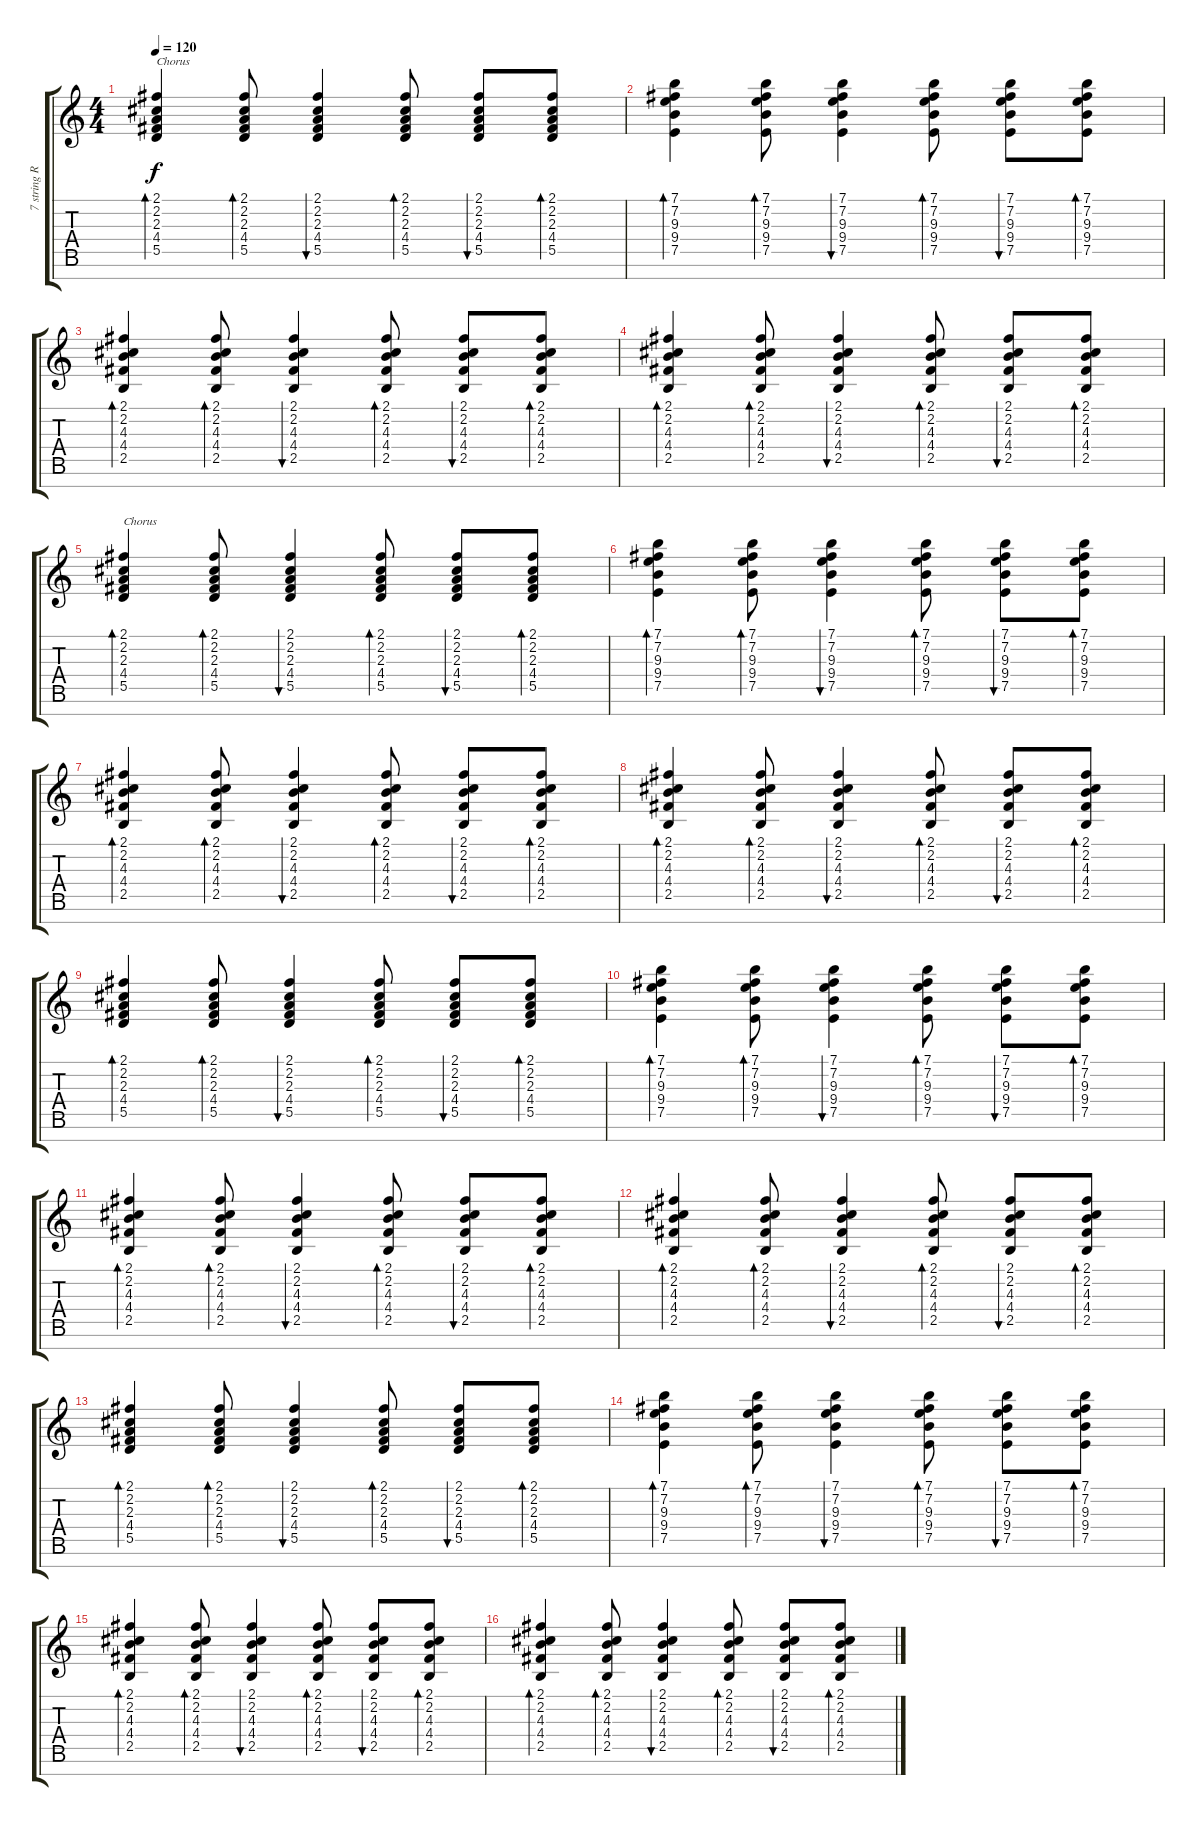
\track ("7 string Rhythm (hot clean elec)" "7 string R") {instrument acousticguitarsteel}
\staff {score tabs}
\tuning (E4 B3 G3 D3 A2 E2 B1) {hide}
\ts (4 4)
\tempo 120
\clef g2
\ks c
(2.1 2.2 2.3 4.4 5.5).4{bd 60 txt "Chorus" dy f} (2.1 2.2 2.3 4.4 5.5).8{bd 60} (2.1 2.2 2.3 4.4 5.5).4{bu 60} (2.1 2.2 2.3 4.4 5.5).8{bd 60} (2.1 2.2 2.3 4.4 5.5).8{bu 60} (2.1 2.2 2.3 4.4 5.5).8{bd 60} |
(7.1 7.2 9.3 9.4 7.5).4{bd 60} (7.1 7.2 9.3 9.4 7.5).8{bd 60} (7.1 7.2 9.3 9.4 7.5).4{bu 60} (7.1 7.2 9.3 9.4 7.5).8{bd 60} (7.1 7.2 9.3 9.4 7.5).8{bu 60} (7.1 7.2 9.3 9.4 7.5).8{bd 60} |
(2.1 2.2 4.3 4.4 2.5).4{bd 60} (2.1 2.2 4.3 4.4 2.5).8{bd 60} (2.1 2.2 4.3 4.4 2.5).4{bu 60} (2.1 2.2 4.3 4.4 2.5).8{bd 60} (2.1 2.2 4.3 4.4 2.5).8{bu 60} (2.1 2.2 4.3 4.4 2.5).8{bd 60} |
(2.1 2.2 4.3 4.4 2.5).4{bd 60} (2.1 2.2 4.3 4.4 2.5).8{bd 60} (2.1 2.2 4.3 4.4 2.5).4{bu 60} (2.1 2.2 4.3 4.4 2.5).8{bd 60} (2.1 2.2 4.3 4.4 2.5).8{bu 60} (2.1 2.2 4.3 4.4 2.5).8{bd 60} |
(2.1 2.2 2.3 4.4 5.5).4{bd 60 txt "Chorus"} (2.1 2.2 2.3 4.4 5.5).8{bd 60} (2.1 2.2 2.3 4.4 5.5).4{bu 60} (2.1 2.2 2.3 4.4 5.5).8{bd 60} (2.1 2.2 2.3 4.4 5.5).8{bu 60} (2.1 2.2 2.3 4.4 5.5).8{bd 60} |
(7.1 7.2 9.3 9.4 7.5).4{bd 60} (7.1 7.2 9.3 9.4 7.5).8{bd 60} (7.1 7.2 9.3 9.4 7.5).4{bu 60} (7.1 7.2 9.3 9.4 7.5).8{bd 60} (7.1 7.2 9.3 9.4 7.5).8{bu 60} (7.1 7.2 9.3 9.4 7.5).8{bd 60} |
(2.1 2.2 4.3 4.4 2.5).4{bd 60} (2.1 2.2 4.3 4.4 2.5).8{bd 60} (2.1 2.2 4.3 4.4 2.5).4{bu 60} (2.1 2.2 4.3 4.4 2.5).8{bd 60} (2.1 2.2 4.3 4.4 2.5).8{bu 60} (2.1 2.2 4.3 4.4 2.5).8{bd 60} |
(2.1 2.2 4.3 4.4 2.5).4{bd 60} (2.1 2.2 4.3 4.4 2.5).8{bd 60} (2.1 2.2 4.3 4.4 2.5).4{bu 60} (2.1 2.2 4.3 4.4 2.5).8{bd 60} (2.1 2.2 4.3 4.4 2.5).8{bu 60} (2.1 2.2 4.3 4.4 2.5).8{bd 60} |
(2.1 2.2 2.3 4.4 5.5).4{bd 60} (2.1 2.2 2.3 4.4 5.5).8{bd 60} (2.1 2.2 2.3 4.4 5.5).4{bu 60} (2.1 2.2 2.3 4.4 5.5).8{bd 60} (2.1 2.2 2.3 4.4 5.5).8{bu 60} (2.1 2.2 2.3 4.4 5.5).8{bd 60} |
(7.1 7.2 9.3 9.4 7.5).4{bd 60} (7.1 7.2 9.3 9.4 7.5).8{bd 60} (7.1 7.2 9.3 9.4 7.5).4{bu 60} (7.1 7.2 9.3 9.4 7.5).8{bd 60} (7.1 7.2 9.3 9.4 7.5).8{bu 60} (7.1 7.2 9.3 9.4 7.5).8{bd 60} |
(2.1 2.2 4.3 4.4 2.5).4{bd 60} (2.1 2.2 4.3 4.4 2.5).8{bd 60} (2.1 2.2 4.3 4.4 2.5).4{bu 60} (2.1 2.2 4.3 4.4 2.5).8{bd 60} (2.1 2.2 4.3 4.4 2.5).8{bu 60} (2.1 2.2 4.3 4.4 2.5).8{bd 60} |
(2.1 2.2 4.3 4.4 2.5).4{bd 60} (2.1 2.2 4.3 4.4 2.5).8{bd 60} (2.1 2.2 4.3 4.4 2.5).4{bu 60} (2.1 2.2 4.3 4.4 2.5).8{bd 60} (2.1 2.2 4.3 4.4 2.5).8{bu 60} (2.1 2.2 4.3 4.4 2.5).8{bd 60} |
(2.1 2.2 2.3 4.4 5.5).4{bd 60} (2.1 2.2 2.3 4.4 5.5).8{bd 60} (2.1 2.2 2.3 4.4 5.5).4{bu 60} (2.1 2.2 2.3 4.4 5.5).8{bd 60} (2.1 2.2 2.3 4.4 5.5).8{bu 60} (2.1 2.2 2.3 4.4 5.5).8{bd 60} |
(7.1 7.2 9.3 9.4 7.5).4{bd 60} (7.1 7.2 9.3 9.4 7.5).8{bd 60} (7.1 7.2 9.3 9.4 7.5).4{bu 60} (7.1 7.2 9.3 9.4 7.5).8{bd 60} (7.1 7.2 9.3 9.4 7.5).8{bu 60} (7.1 7.2 9.3 9.4 7.5).8{bd 60} |
(2.1 2.2 4.3 4.4 2.5).4{bd 60} (2.1 2.2 4.3 4.4 2.5).8{bd 60} (2.1 2.2 4.3 4.4 2.5).4{bu 60} (2.1 2.2 4.3 4.4 2.5).8{bd 60} (2.1 2.2 4.3 4.4 2.5).8{bu 60} (2.1 2.2 4.3 4.4 2.5).8{bd 60} |
(2.1 2.2 4.3 4.4 2.5).4{bd 60} (2.1 2.2 4.3 4.4 2.5).8{bd 60} (2.1 2.2 4.3 4.4 2.5).4{bu 60} (2.1 2.2 4.3 4.4 2.5).8{bd 60} (2.1 2.2 4.3 4.4 2.5).8{bu 60} (2.1 2.2 4.3 4.4 2.5).8{bd 60}
